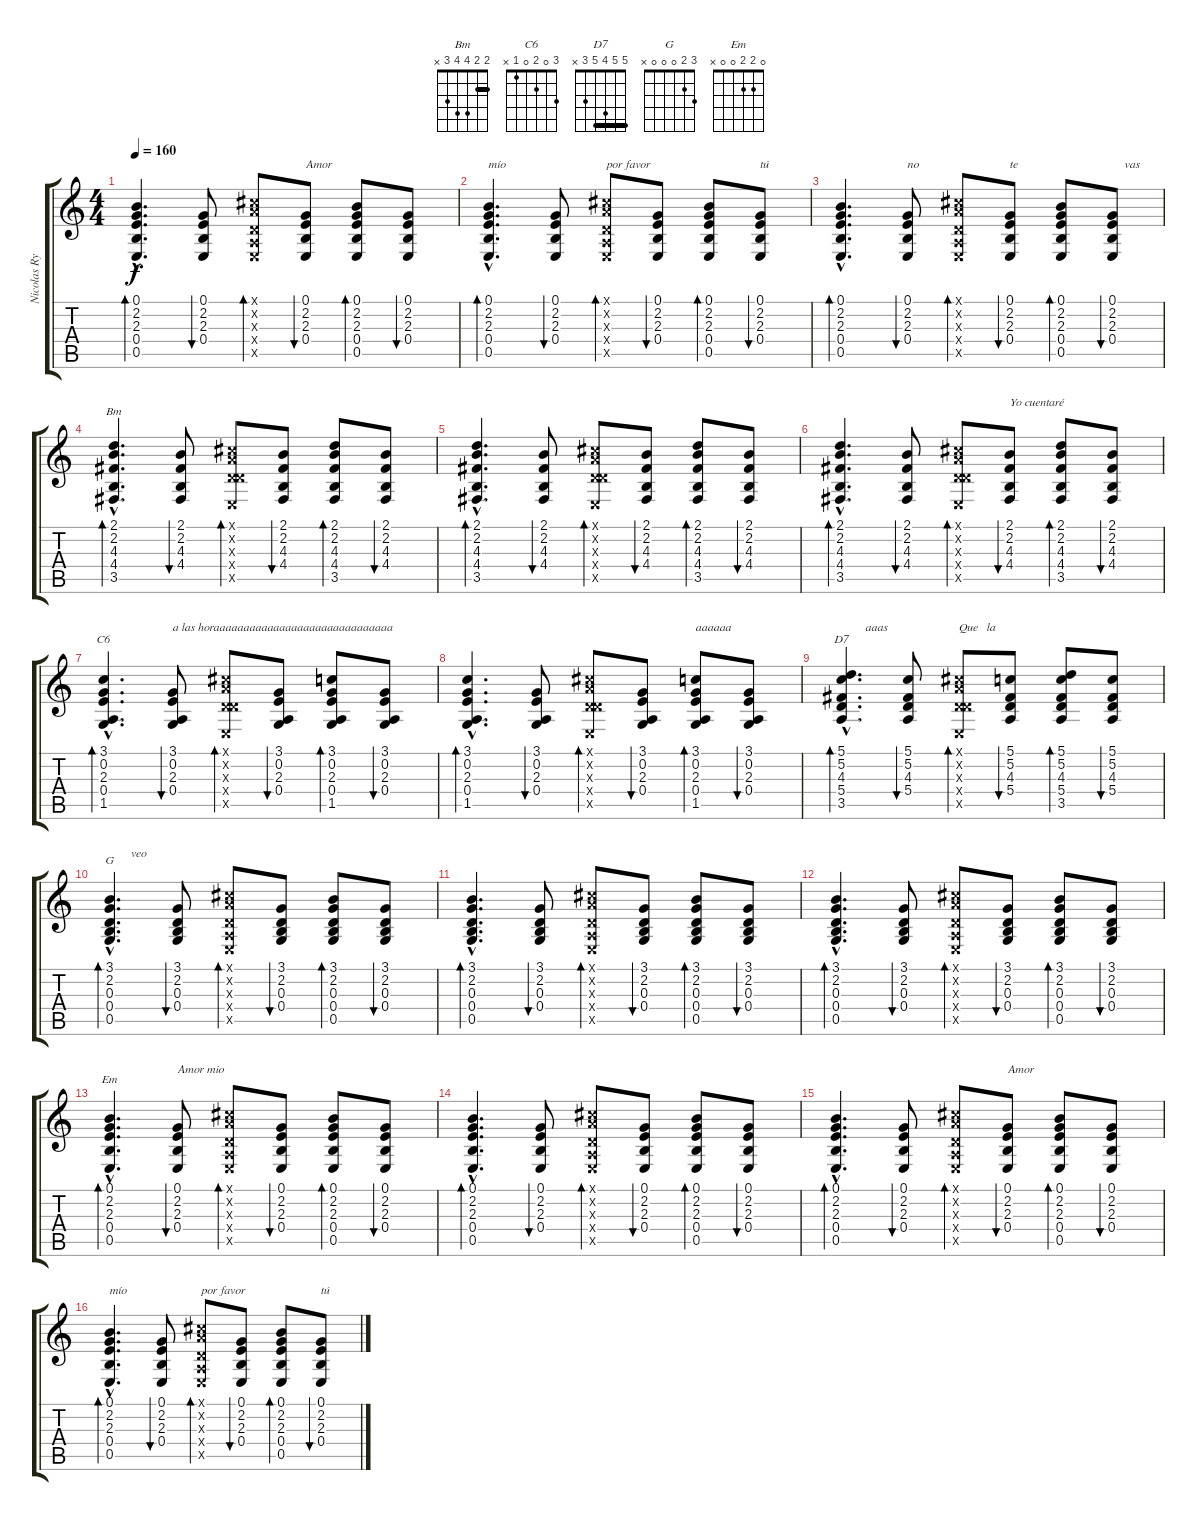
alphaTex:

\track ("Nicolas Rythm" "Nicolas Ry") {instrument acousticguitarnylon}
\staff {score tabs}
\tuning (E2 A2 D3 G3 B3 E4) {hide}
\chord ("Bm" 2 2 4 4 3 x) {barre 2}
\chord ("C6" 3 0 2 0 1 x)
\chord ("D7" 5 5 4 5 3 x) {barre 5}
\chord ("G" 3 2 0 0 0 x)
\chord ("Em" 0 2 2 0 0 x)
\ts (4 4)
\tempo 160
\clef g2
\ks c
(0.1{hac} 2.2{hac} 2.3{hac} 0.4{hac} 0.5{hac}).4{d bd 60 dy f} (0.1 2.2 2.3 0.4).8{bu 60} (0.1{x} 0.2{x} 0.3{x} 2.4{x} 2.5{x}).8{bd 60} (0.1 2.2 2.3 0.4).8{bu 60 txt "Amor "} (0.1 2.2 2.3 0.4 0.5).8{bd 60} (0.1 2.2 2.3 0.4).8{bu 60} |
(0.1{hac} 2.2{hac} 2.3{hac} 0.4{hac} 0.5{hac}).4{d bd 60 txt "mío"} (0.1 2.2 2.3 0.4).8{bu 60} (0.1{x} 0.2{x} 0.3{x} 2.4{x} 2.5{x}).8{bd 60 txt "por favor"} (0.1 2.2 2.3 0.4).8{bu 60} (0.1 2.2 2.3 0.4 0.5).8{bd 60} (0.1 2.2 2.3 0.4).8{bu 60 txt "tú"} |
(0.1{hac} 2.2{hac} 2.3{hac} 0.4{hac} 0.5{hac}).4{d bd 60} (0.1 2.2 2.3 0.4).8{bu 60 txt "no"} (0.1{x} 0.2{x} 0.3{x} 2.4{x} 2.5{x}).8{bd 60} (0.1 2.2 2.3 0.4).8{bu 60 txt "te"} (0.1 2.2 2.3 0.4 0.5).8{bd 60} (0.1 2.2 2.3 0.4).8{bu 60 txt "    vas"} |
(2.1{hac} 2.2{hac} 4.3{hac} 4.4{hac} 3.5{hac}).4{d bd 60 ch "Bm"} (2.1 2.2 4.3 4.4).8{bu 60} (0.1{x} 5.2{x} 0.3{x} 2.4{x} 2.5{x}).8{bd 60} (2.1 2.2 4.3 4.4).8{bu 60} (2.1 2.2 4.3 4.4 3.5).8{bd 60} (2.1 2.2 4.3 4.4).8{bu 60} |
(2.1{hac} 2.2{hac} 4.3{hac} 4.4{hac} 3.5{hac}).4{d bd 60} (2.1 2.2 4.3 4.4).8{bu 60} (0.1{x} 5.2{x} 0.3{x} 2.4{x} 2.5{x}).8{bd 60} (2.1 2.2 4.3 4.4).8{bu 60} (2.1 2.2 4.3 4.4 3.5).8{bd 60} (2.1 2.2 4.3 4.4).8{bu 60} |
(2.1{hac} 2.2{hac} 4.3{hac} 4.4{hac} 3.5{hac}).4{d bd 60} (2.1 2.2 4.3 4.4).8{bu 60} (0.1{x} 5.2{x} 0.3{x} 2.4{x} 2.5{x}).8{bd 60} (2.1 2.2 4.3 4.4).8{bu 60 txt "Yo cuentaré"} (2.1 2.2 4.3 4.4 3.5).8{bd 60} (2.1 2.2 4.3 4.4).8{bu 60} |
(3.1{hac} 0.2{hac} 2.3{hac} 0.4{hac} 1.5{hac}).4{d bd 60 ch "C6"} (3.1 0.2 2.3 0.4).8{bu 60 txt "a las horaaaaaaaaaaaaaaaaaaaaaaaaaaaaaa"} (0.1{x} 5.2{x} 0.3{x} 2.4{x} 2.5{x}).8{bd 60} (3.1 0.2 2.3 0.4).8{bu 60} (3.1 0.2 2.3 0.4 1.5).8{bd 60} (3.1 0.2 2.3 0.4).8{bu 60} |
(3.1{hac} 0.2{hac} 2.3{hac} 0.4{hac} 1.5{hac}).4{d bd 60} (3.1 0.2 2.3 0.4).8{bu 60} (0.1{x} 5.2{x} 0.3{x} 2.4{x} 2.5{x}).8{bd 60} (3.1 0.2 2.3 0.4).8{bu 60} (3.1 0.2 2.3 0.4 1.5).8{bd 60 txt "aaaaaa"} (3.1 0.2 2.3 0.4).8{bu 60} |
(5.1{hac} 5.2{hac} 4.3{hac} 5.4{hac} 3.5{hac}).4{d bd 60 ch "D7" txt "        aaas"} (5.1 5.2 4.3 5.4).8{bu 60} (0.1{x} 5.2{x} 0.3{x} 2.4{x} 2.5{x}).8{bd 60 txt "Que   la"} (5.1 5.2 4.3 5.4).8{bu 60} (5.1 5.2 4.3 5.4 3.5).8{bd 60} (5.1 5.2 4.3 5.4).8{bu 60} |
(3.1{hac} 2.2{hac} 0.3{hac} 0.4{hac} 0.5{hac}).4{d bd 60 ch "G" txt "       veo"} (3.1 2.2 0.3 0.4).8{bu 60} (0.1{x} 0.2{x} 0.3{x} 2.4{x} 2.5{x}).8{bd 60} (3.1 2.2 0.3 0.4).8{bu 60} (3.1 2.2 0.3 0.4 0.5).8{bd 60} (3.1 2.2 0.3 0.4).8{bu 60} |
(3.1{hac} 2.2{hac} 0.3{hac} 0.4{hac} 0.5{hac}).4{d bd 60} (3.1 2.2 0.3 0.4).8{bu 60} (0.1{x} 0.2{x} 0.3{x} 2.4{x} 2.5{x}).8{bd 60} (3.1 2.2 0.3 0.4).8{bu 60} (3.1 2.2 0.3 0.4 0.5).8{bd 60} (3.1 2.2 0.3 0.4).8{bu 60} |
(3.1{hac} 2.2{hac} 0.3{hac} 0.4{hac} 0.5{hac}).4{d bd 60} (3.1 2.2 0.3 0.4).8{bu 60} (0.1{x} 0.2{x} 0.3{x} 2.4{x} 2.5{x}).8{bd 60} (3.1 2.2 0.3 0.4).8{bu 60} (3.1 2.2 0.3 0.4 0.5).8{bd 60} (3.1 2.2 0.3 0.4).8{bu 60} |
(0.1{hac} 2.2{hac} 2.3{hac} 0.4{hac} 0.5{hac}).4{d bd 60 ch "Em"} (0.1 2.2 2.3 0.4).8{bu 60 txt "Amor mio"} (0.1{x} 0.2{x} 0.3{x} 2.4{x} 2.5{x}).8{bd 60} (0.1 2.2 2.3 0.4).8{bu 60} (0.1 2.2 2.3 0.4 0.5).8{bd 60} (0.1 2.2 2.3 0.4).8{bu 60} |
(0.1{hac} 2.2{hac} 2.3{hac} 0.4{hac} 0.5{hac}).4{d bd 60} (0.1 2.2 2.3 0.4).8{bu 60} (0.1{x} 0.2{x} 0.3{x} 2.4{x} 2.5{x}).8{bd 60} (0.1 2.2 2.3 0.4).8{bu 60} (0.1 2.2 2.3 0.4 0.5).8{bd 60} (0.1 2.2 2.3 0.4).8{bu 60} |
(0.1{hac} 2.2{hac} 2.3{hac} 0.4{hac} 0.5{hac}).4{d bd 60} (0.1 2.2 2.3 0.4).8{bu 60} (0.1{x} 0.2{x} 0.3{x} 2.4{x} 2.5{x}).8{bd 60} (0.1 2.2 2.3 0.4).8{bu 60 txt "Amor "} (0.1 2.2 2.3 0.4 0.5).8{bd 60} (0.1 2.2 2.3 0.4).8{bu 60} |
(0.1{hac} 2.2{hac} 2.3{hac} 0.4{hac} 0.5{hac}).4{d bd 60 txt "mío"} (0.1 2.2 2.3 0.4).8{bu 60} (0.1{x} 0.2{x} 0.3{x} 2.4{x} 2.5{x}).8{bd 60 txt "por favor"} (0.1 2.2 2.3 0.4).8{bu 60} (0.1 2.2 2.3 0.4 0.5).8{bd 60} (0.1 2.2 2.3 0.4).8{bu 60 txt "tú"}
